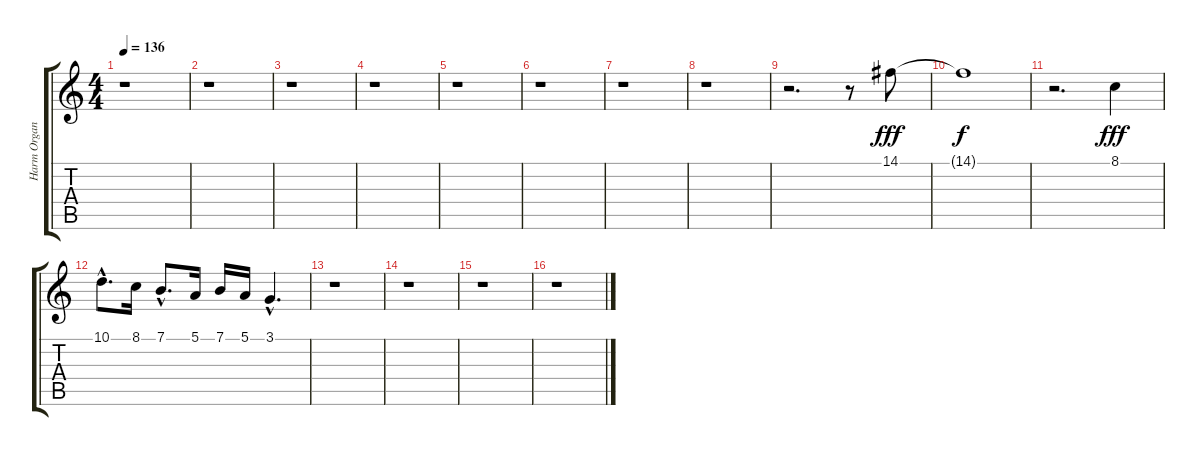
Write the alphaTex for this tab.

\track ("Harm Organ 3" "Harm Organ") {instrument rockorgan}
\staff {score tabs}
\tuning (E4 B3 G3 D3 A2 E2) {hide}
\ts (4 4)
\tempo 136
\clef g2
\ks c
r.1{dy fff} |
r.1 |
r.1 |
r.1 |
r.1 |
r.1 |
r.1 |
r.1 |
r.2{d} r.8 14.1.8 |
14.1{t}.1{dy f} |
r.2{d} 8.1.4{dy fff} |
10.1{hac}.8{d} 8.1.16 7.1{hac}.8{d} 5.1.16 7.1.16 5.1.16 3.1{hac}.4{d} |
r.1 |
r.1 |
r.1 |
r.1
